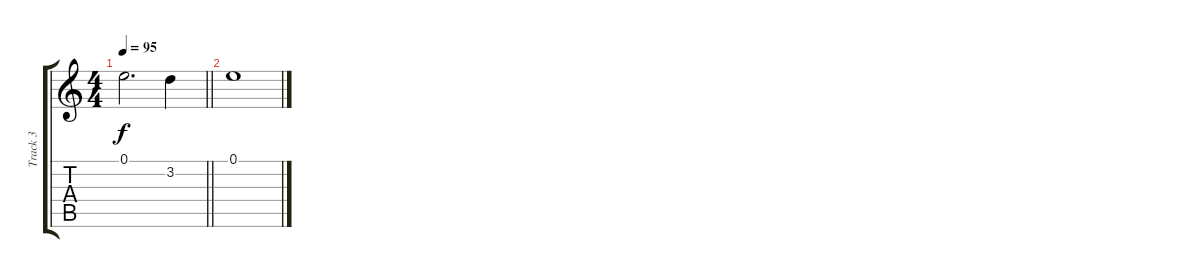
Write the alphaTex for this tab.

\track ("Track 3" "Track 3") {instrument accordion}
\staff {score tabs}
\tuning (E5 B4 G4 D4 A3 E3) {hide}
\ts (4 4)
\tempo 95
\clef g2
\barLineRight lightlight
\ks c
0.1.2{d dy f} 3.2.4 |
0.1.1
